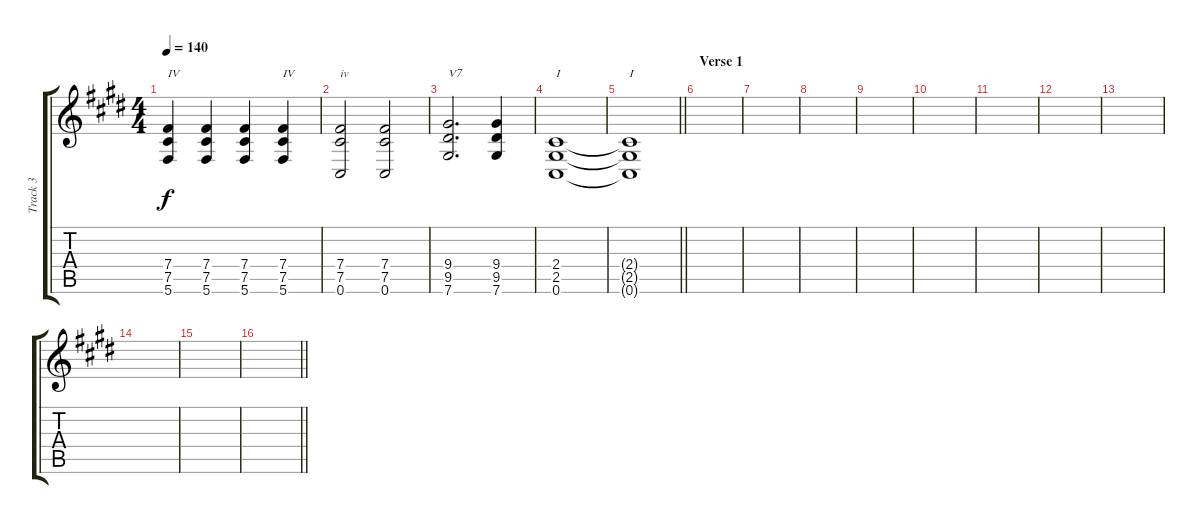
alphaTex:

\track ("Track 3" "Track 3") {instrument overdrivenguitar}
\staff {score tabs}
\tuning (Db4 Ab3 E3 B2 Gb2 Db2) {hide}
\ts (4 4)
\tempo 140
\clef g2
\ks e
(7.4 7.5 5.6).4{txt "IV" dy f} (7.4 7.5 5.6).4 (7.4 7.5 5.6).4 (7.4 7.5 5.6).4{txt "IV"} |
(7.4 7.5 0.6).2{txt "iv"} (7.4 7.5 0.6).2 |
(9.4 9.5 7.6).2{d txt "V7"} (9.4 9.5 7.6).4 |
(2.4 2.5 0.6).1{txt "I"} |
\barLineRight lightlight
(2.4{t} 2.5{t} 0.6{t}).1{txt "I"} |
\section ("" "Verse 1")
|
|
|
|
|
|
|
|
|
|
\barLineRight lightlight
